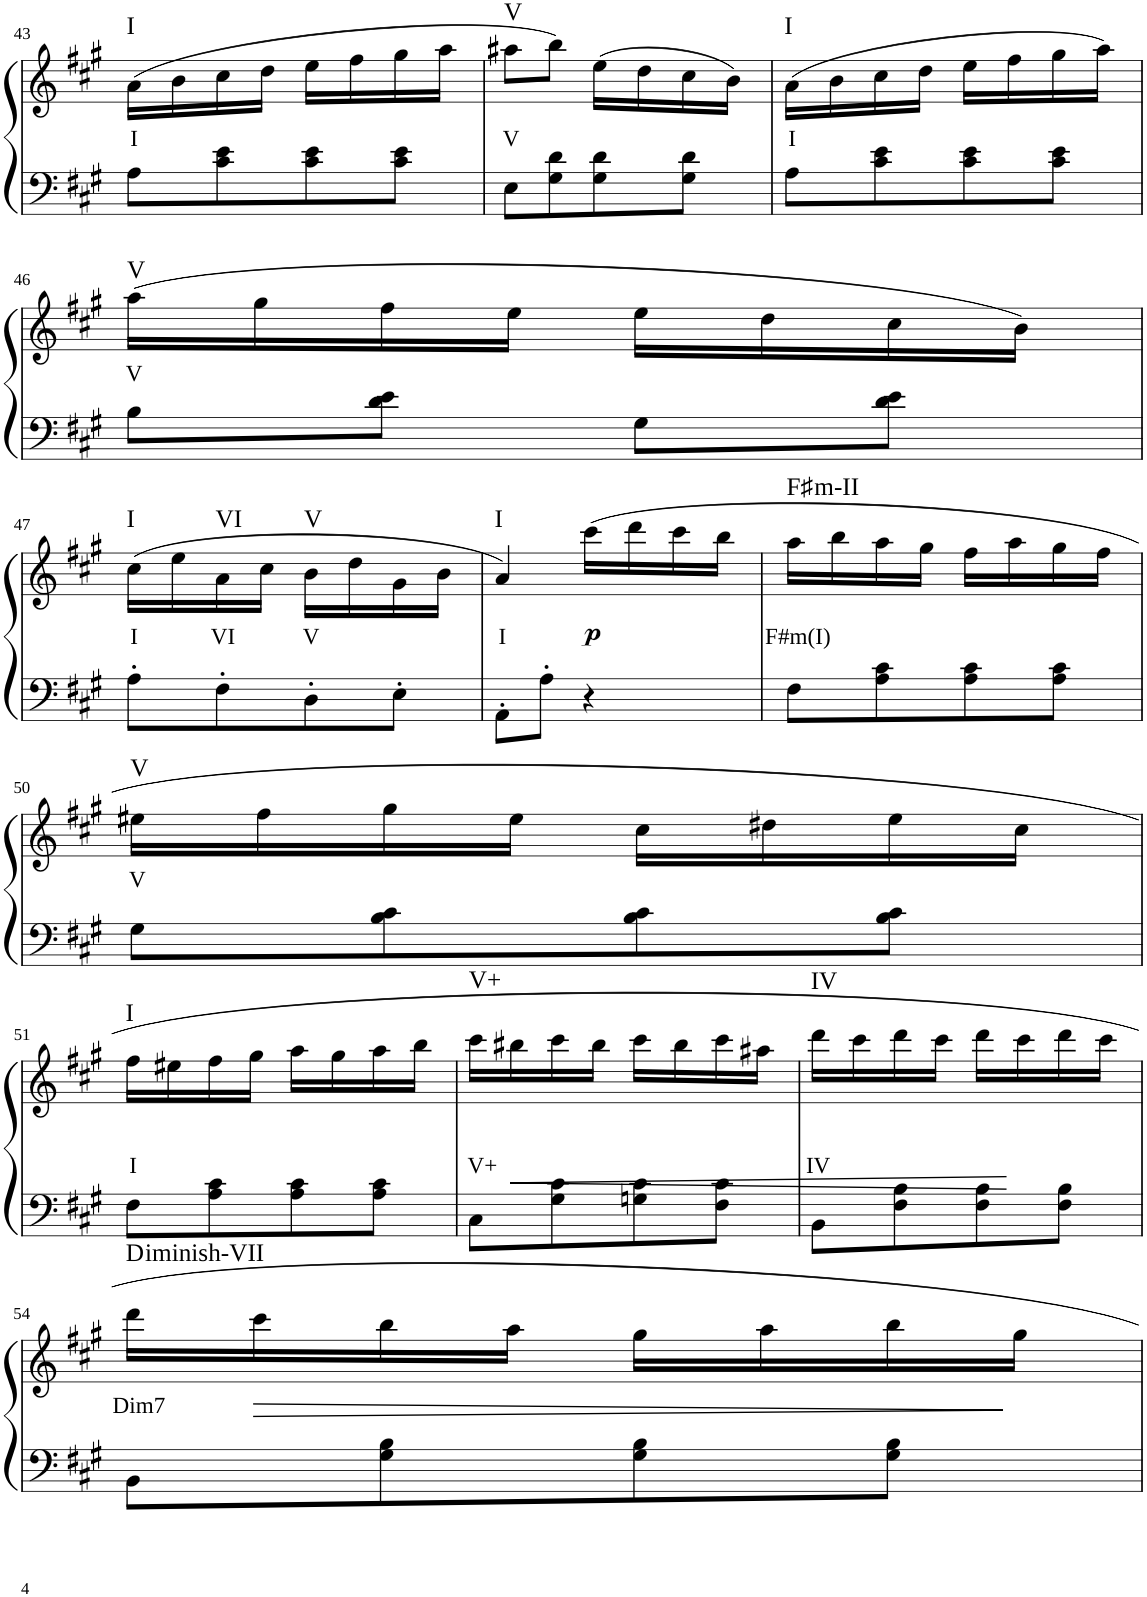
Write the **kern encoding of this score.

**kern	**kern	**text	**dynam	**harte
*part1	*part1	*part1	*part1	*part1
*staff2	*staff1	*staff1	*staff1/2	*
*I"Piano	*	*	*	*
*I'Pno	*	*	*	*
!!LO:PB:g=z
*clefF4	*clefG2	*	*	*
*k[f#c#g#]	*k[f#c#g#]	*	*	*
*M2/4	*M2/4	*	*	*
=43	=43	=43	=43	=43
!	!	!LO:LY:b	!	!LO:H:kt=I
8A\L	(16a\LL	I	.	N
.	16b\	.	.	.
8c#\ 8e\	16cc#\	.	.	.
.	16dd\JJ	.	.	.
8c#\ 8e\	16ee\LL	.	.	.
.	16ff#\	.	.	.
8c#\ 8e\J	16gg#\	.	.	.
.	16aa\JJ	.	.	.
=44	=44	=44	=44	=44
!	!	!LO:LY:b	!	!LO:H:kt=V
8E\L	8aa#X\L	V	.	N
8G#\ 8d\	8bb\J)	.	.	.
8G#\ 8d\	(16ee\LL	.	.	.
.	16dd\	.	.	.
8G#\ 8d\J	16cc#\	.	.	.
.	16b\JJ)	.	.	.
=45	=45	=45	=45	=45
!	!	!LO:LY:b	!	!LO:H:kt=I
8A\L	(16a\LL	I	.	N
.	16b\	.	.	.
8c#\ 8e\	16cc#\	.	.	.
.	16dd\JJ	.	.	.
8c#\ 8e\	16ee\LL	.	.	.
.	16ff#\	.	.	.
8c#\ 8e\J	16gg#\	.	.	.
.	16aa\JJ)	.	.	.
!!LO:LB:g=z
=46	=46	=46	=46	=46
!	!	!LO:LY:b	!	!LO:H:kt=V
8B\L	(16aa\LL	V	.	N
.	16gg#\	.	.	.
8d\ 8e\J	16ff#\	.	.	.
.	16ee\JJ	.	.	.
8G#\L	16ee\LL	.	.	.
.	16dd\	.	.	.
8d\ 8e\J	16cc#\	.	.	.
.	16b\JJ)	.	.	.
!!LO:LB:g=z
=47	=47	=47	=47	=47
!	!	!LO:LY:b	!	!LO:H:kt=I
8A'\L	(16cc#\LL	I	.	N
.	16ee\	.	.	.
!	!	!LO:LY:b	!	!LO:H:kt=VI
8F#'\	16a\	VI	.	N
.	16cc#\JJ	.	.	.
!	!	!LO:LY:b	!	!LO:H:kt=V
8D'\	16b\LL	V	.	N
.	16dd\	.	.	.
8E'\J	16g#\	.	.	.
.	16b\JJ	.	.	.
=48	=48	=48	=48	=48
!	!	!LO:LY:b	!	!LO:H:kt=I
8AA'\L	4a/)	I	.	N
8A'\J	.	.	.	.
!	!	!	!LO:DY:b	!
4r	16ccc#\LL	.	p	.
.	16ddd\	.	.	.
.	16ccc#\	.	.	.
.	16bb\JJ	.	.	.
=49	=49	=49	=49	=49
!	!	!LO:LY:b	!	!LO:H:kt=m
8F#\L	16aa\LL	F#m(I)	.	F#:min
.	16bb\	.	.	.
8A\ 8c#\	16aa\	.	.	.
.	16gg#\JJ	.	.	.
8A\ 8c#\	16ff#\LL	.	.	.
.	16aa\	.	.	.
8A\ 8c#\J	16gg#\	.	.	.
.	16ff#\JJ	.	.	.
!!LO:LB:g=z
=50	=50	=50	=50	=50
!	!	!LO:LY:b	!	!LO:H:kt=V
8G#\L	16ee#X\LL	V	.	N
.	16ff#\	.	.	.
8B\ 8c#\	16gg#\	.	.	.
.	16ee#\JJ	.	.	.
8B\ 8c#\	16cc#\LL	.	.	.
.	16dd#X\	.	.	.
8B\ 8c#\J	16ee#\	.	.	.
.	16cc#\JJ	.	.	.
!!LO:LB:g=z
=51	=51	=51	=51	=51
!	!	!LO:LY:b	!	!LO:H:kt=I
8F#\L	16ff#\LL	I	.	N
.	16ee#X\	.	.	.
8A\ 8c#\	16ff#\	.	.	.
.	16gg#\JJ	.	.	.
8A\ 8c#\	16aa\LL	.	.	.
.	16gg#\	.	.	.
8A\ 8c#\J	16aa\	.	.	.
.	16bb\JJ	.	.	.
=52	=52	=52	=52	=52
!	!	!LO:LY:b	!	!LO:H:kt=V+
8C#\L	16ccc#\LL	V+	.	N
!	!	!	!LO:HP:b	!
.	16bb#X\	.	<	.
8G#\ 8c#\	16ccc#\	.	.	.
.	16bb#\JJ	.	.	.
8Gn\ 8c#\	16ccc#\LL	.	.	.
.	16bb#\	.	.	.
8F#\ 8c#\J	16ccc#\	.	.	.
.	16aa#X\JJ	.	.	.
=53	=53	=53	=53	=53
!	!	!LO:LY:b	!	!LO:H:kt=IV
8BB\L	16ddd\LL	IV	.	N
.	16ccc#\	.	.	.
8F#\ 8B\	16ddd\	.	.	.
.	16ccc#\JJ	.	.	.
8F#\ 8B\	16ddd\LL	.	.	.
.	16ccc#\	.	[	.
8F#\ 8B\J	16ddd\	.	.	.
.	16ccc#\JJ	.	.	.
!!LO:LB:g=z
=54	=54	=54	=54	=54
!	!	!LO:LY:b	!	!
8BB\L	16ddd\LL	Dim7	.	D:maj
!	!	!	!LO:HP:b	!
.	16ccc#\	.	>	.
8G#\ 8B\	16bb\	.	.	.
.	16aa\JJ	.	.	.
8G#\ 8B\	16gg#\LL	.	.	.
.	16aa\	.	.	.
8G#\ 8B\J	16bb\	.	.	.
.	16gg#\JJ	.	]	.
=	=	=	=	=
*-	*-	*-	*-	*-
